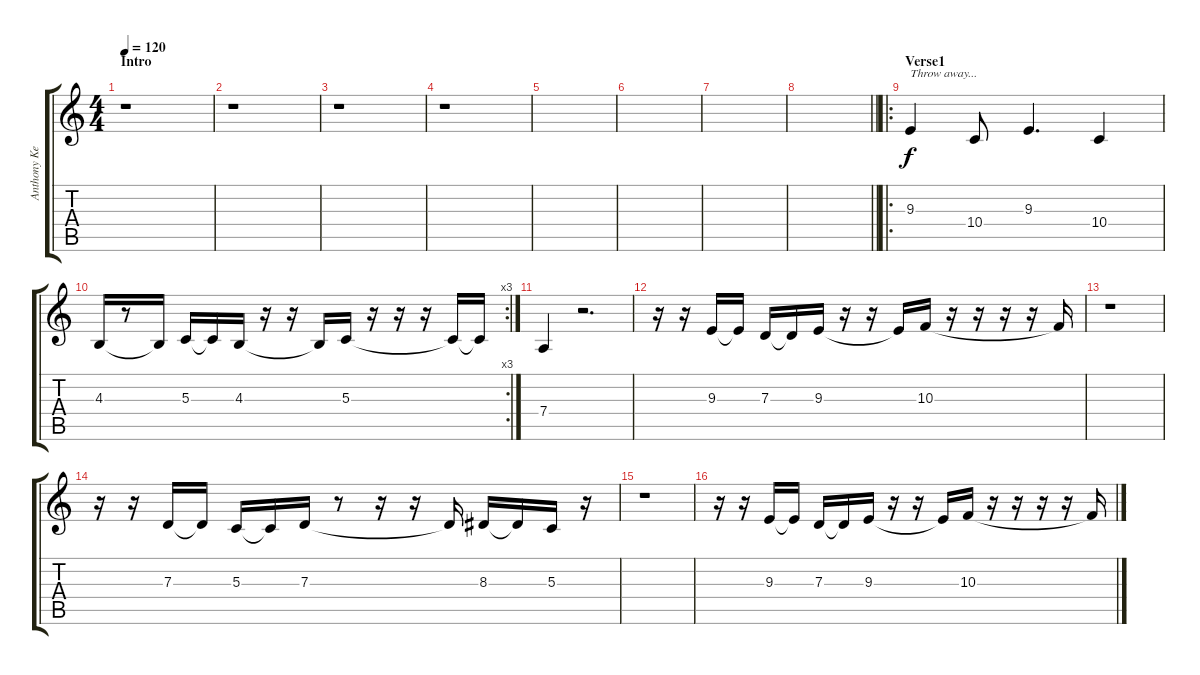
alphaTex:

\track ("Anthony Keidis (Vocals)" "Anthony Ke") {instrument lead6voice}
\staff {score tabs}
\tuning (E4 B3 G3 D3 A2 E2) {hide}
\ts (4 4)
\section ("" "Intro")
\tempo 120
\clef g2
\ks c
r.1{dy f instrument lead6voice} |
r.1 |
r.1 |
r.1 |
|
|
|
\barLineRight lightlight
|
\ro
\section ("" "Verse1")
9.3.4{txt "Throw away..."} 10.4.8 9.3.4{d} 10.4.4 |
\rc 3
4.3.16 r.8 4.3{t}.16 5.3.16 5.3{t}.16 4.3.16 r.16 r.16 4.3{t}.16 5.3.16 r.16 r.16 r.16 5.3{t}.16 5.3{t}.16 |
7.4.4 r.2{d} |
r.16 r.16 9.3.16 9.3{t}.16 7.3.16 7.3{t}.16 9.3.16 r.16 r.16 9.3{t}.16 10.3.16 r.16 r.16 r.16 r.16 10.3{t}.16 |
r.1 |
r.16 r.16 7.3.16 7.3{t}.16 5.3.16 5.3{t}.16 7.3.16 r.8 r.16 r.16 7.3{t}.16 8.3.16 8.3{t}.16 5.3.16 r.16 |
r.1 |
r.16 r.16 9.3.16 9.3{t}.16 7.3.16 7.3{t}.16 9.3.16 r.16 r.16 9.3{t}.16 10.3.16 r.16 r.16 r.16 r.16 10.3{t}.16
